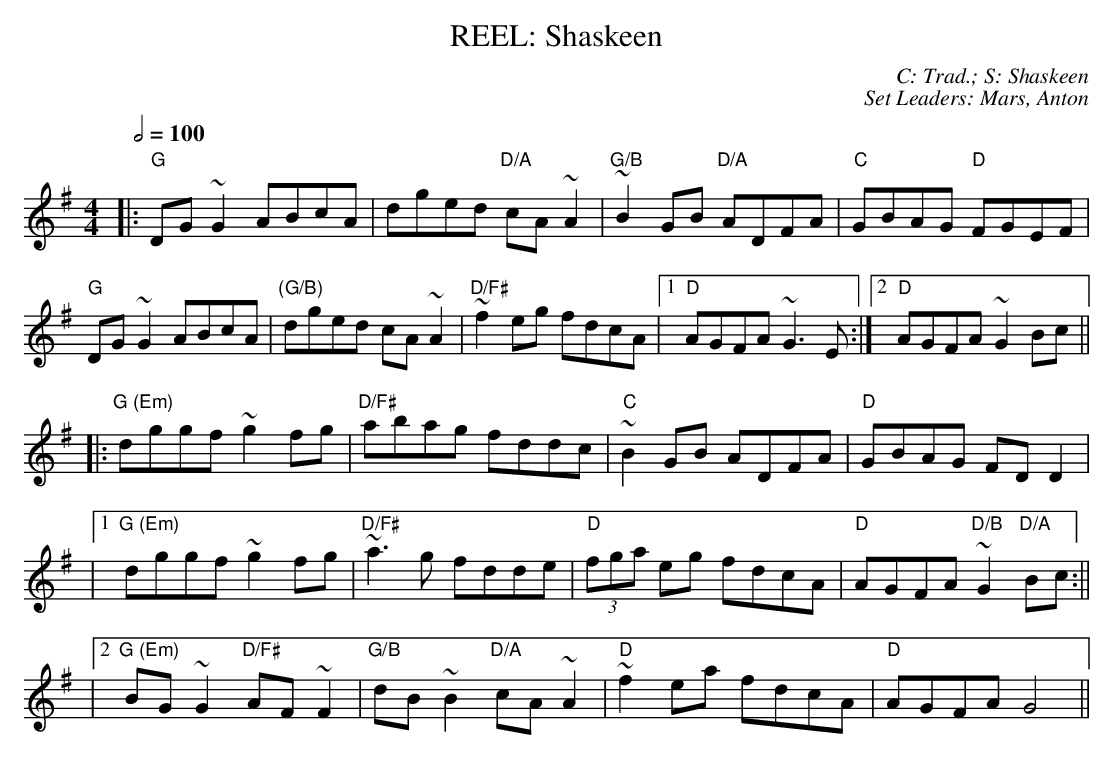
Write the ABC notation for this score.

X:1
T: REEL: Shaskeen
C: C: Trad.; S: Shaskeen
C: Set Leaders: Mars, Anton
M: 4/4
L: 1/8
Q: 1/2=100
K: Gmaj
|:"G"DG~G2 ABcA|dged "D/A"cA~A2|"G/B"~B2GB "D/A"ADFA|"C"GBAG "D"FGEF|
"G"DG~G2 ABcA|"(G/B)"dged cA~A2|"D/F#"~f2eg fdcA|1 "D"AGFA ~G3E:|2 "D"AGFA ~G2Bc||
|: "G (Em)"dggf ~g2fg|"D/F#"abag fddc|"C"~B2GB ADFA|"D"GBAG FDD2|
|1 "G (Em)"dggf ~g2fg|"D/F#"~a3g fdde|"D"(3fga eg fdcA|"D"AGFA "D/B"~G2"D/A"Bc:||
|2 "G (Em)"BG~G2 "D/F#"AF~F2|"G/B"dB~B2 "D/A"cA~A2|"D"~f2ea fdcA|"D"AGFA G4||
